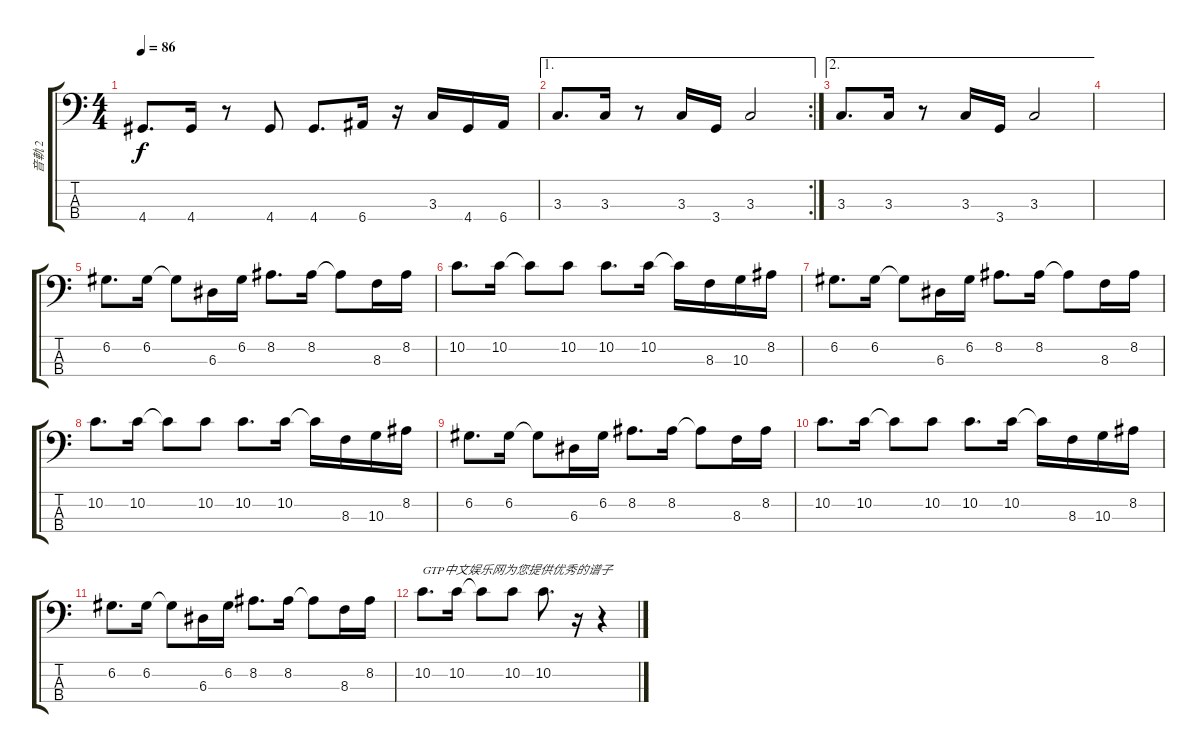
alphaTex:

\track ("音軌 2" "音軌 2") {instrument acousticbass}
\staff {score tabs}
\tuning (G2 D2 A1 E1) {hide}
\ts (4 4)
\tempo 86
\clef f4
\ks c
4.4.8{d dy f} 4.4.16 r.8 4.4.8 4.4.8{d} 6.4.16 r.16 3.3.16 4.4.16 6.4.16 |
\ae 1
\rc 2
3.3.8{d} 3.3.16 r.8 3.3.16 3.4.16 3.3.2 |
\ae 2
3.3.8{d} 3.3.16 r.8 3.3.16 3.4.16 3.3.2 |
|
6.2.8{d} 6.2.16 6.2{t}.8 6.3.16 6.2.16 8.2.8{d} 8.2.16 8.2{t}.8 8.3.16 8.2.16 |
10.2.8{d} 10.2.16 10.2{t}.8 10.2.8 10.2.8{d} 10.2.16 10.2{t}.16 8.3.16 10.3.16 8.2.16 |
6.2.8{d} 6.2.16 6.2{t}.8 6.3.16 6.2.16 8.2.8{d} 8.2.16 8.2{t}.8 8.3.16 8.2.16 |
10.2.8{d} 10.2.16 10.2{t}.8 10.2.8 10.2.8{d} 10.2.16 10.2{t}.16 8.3.16 10.3.16 8.2.16 |
6.2.8{d} 6.2.16 6.2{t}.8 6.3.16 6.2.16 8.2.8{d} 8.2.16 8.2{t}.8 8.3.16 8.2.16 |
10.2.8{d} 10.2.16 10.2{t}.8 10.2.8 10.2.8{d} 10.2.16 10.2{t}.16 8.3.16 10.3.16 8.2.16 |
6.2.8{d} 6.2.16 6.2{t}.8 6.3.16 6.2.16 8.2.8{d} 8.2.16 8.2{t}.8 8.3.16 8.2.16 |
10.2.8{d txt "GTP中文娱乐网为您提供优秀的谱子"} 10.2.16 10.2{t}.8 10.2.8 10.2.8{d} r.16 r.4
